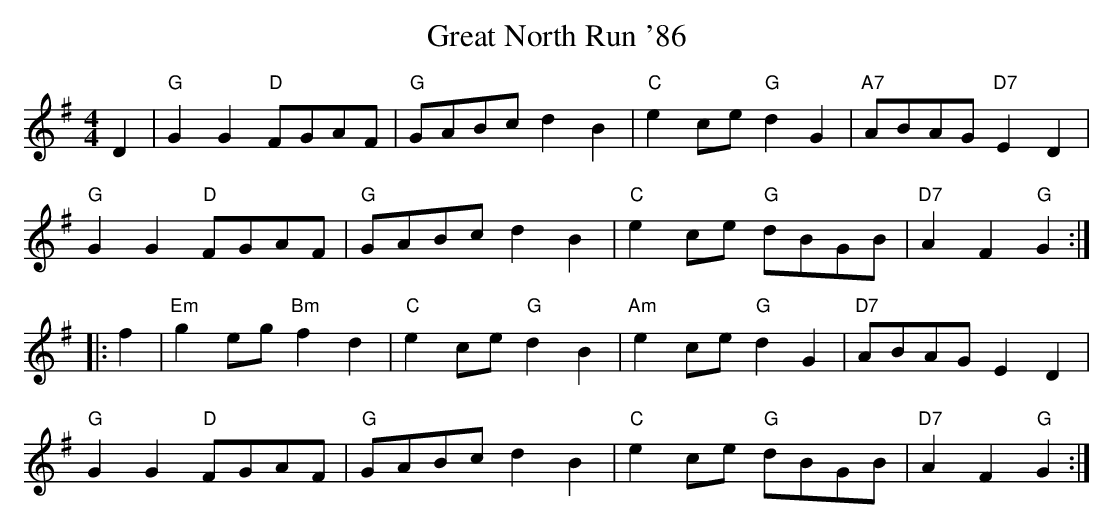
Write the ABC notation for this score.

X:1
T:Great North Run '86
M:4/4
L:1/4
K:G
D|"G"GG "D"F/2G/2A/2F/2|"G"G/2A/2B/2c/2 dB|"C"ec/2e/2 "G"dG|\
"A7"A/2B/2A/2G/2 "D7"ED|
"G"GG "D"F/2G/2A/2F/2|"G"G/2A/2B/2c/2 dB|"C"ec/2e/2 "G"d/2B/2G/2B/2|\
"D7"AF "G"G:|
|:f|"Em"ge/2g/2 "Bm"fd|"C"ec/2e/2 "G"dB|"Am"ec/2e/2 "G"dG|"D7"A/2B/2A/2G/2 ED|
"G"GG "D"F/2G/2A/2F/2|"G"G/2A/2B/2c/2 dB|"C"ec/2e/2 "G"d/2B/2G/2B/2|\
"D7"AF "G"G:|
